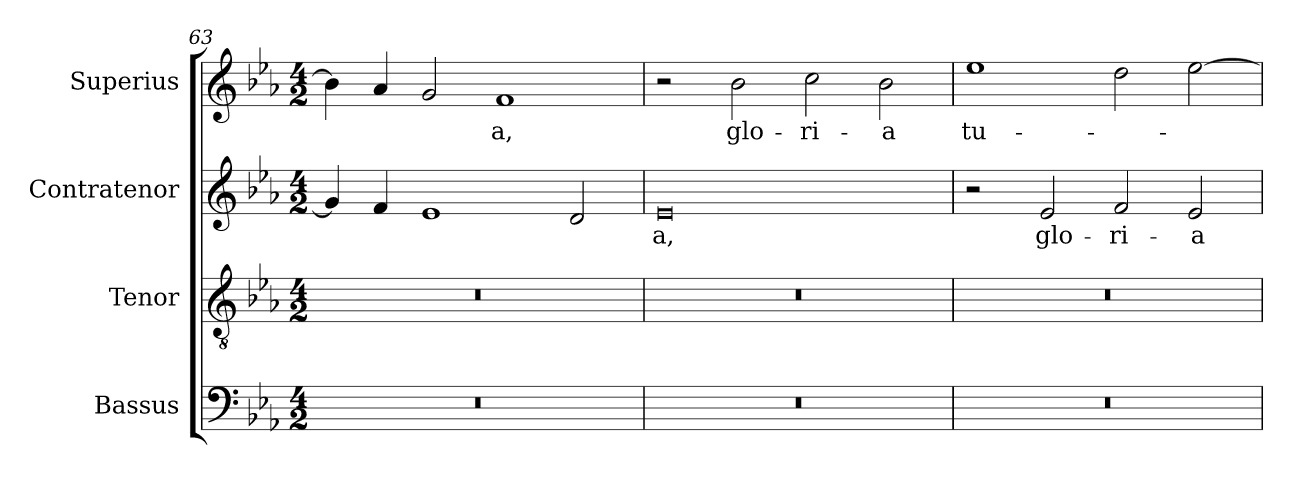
**kern	**kern	**kern	**text	**kern	**text
*part4	*part3	*part2	*part2	*part1	*part1
*staff4	*staff3	*staff2	*staff2	*staff1	*staff1
*I"Bassus	*I"Tenor	*I"Contratenor	*	*I"Superius	*
*I'B.	*I'T.	*	*	*	*
!!LO:LB:g=z
*clefF4	*clefGv2	*clefG2	*	*clefG2	*
*	*ITrd7c12	*ITrd7c12	*	*	*
*k[b-e-a-]	*k[b-e-a-]	*k[b-e-a-]	*	*k[b-e-a-]	*
*E-:	*E-:	*E-:	*	*E-:	*
*M4/2	*M4/2	*M4/2	*	*M4/2	*
=63	=63	=63	=63	=63	=63
!LO:N:vis=1	!LO:N:vis=1	!	!	!	!
0r	0r	4Gi/]	.	4b-i\]	.
.	.	4Fi/	.	4a-i/	.
.	.	1E-i	.	2gi/	.
!	!	!	!	!	!LO:LY:b:color=#000000
.	.	.	.	1fi	-a,
.	.	2Di/	.	.	.
=64	=64	=64	=64	=64	=64
!LO:N:vis=1	!LO:N:vis=1	!	!	!	!
!	!	!	!LO:LY:b:color=#000000	!	!
0r	0r	0E-i	-a,	2r	.
!	!	!	!	!	!LO:LY:b:color=#000000
.	.	.	.	2b-i\	glo-
!	!	!	!	!	!LO:LY:b:color=#000000
.	.	.	.	2cci\	-ri-
!	!	!	!	!	!LO:LY:b:color=#000000
.	.	.	.	2b-i\	-a
=65	=65	=65	=65	=65	=65
!LO:N:vis=1	!LO:N:vis=1	!	!	!	!
!	!	!	!	!	!LO:LY:b:color=#000000
0r	0r	2r	.	1ee-i	tu-
!	!	!	!LO:LY:b:color=#000000	!	!
.	.	2E-i/	glo-	.	.
!	!	!	!LO:LY:b:color=#000000	!	!
.	.	2Fi/	-ri-	2ddi\	.
!	!	!	!LO:LY:b:color=#000000	!	!
.	.	2E-i/	-a	[>2ee-i\	.
=	=	=	=	=	=
*-	*-	*-	*-	*-	*-
